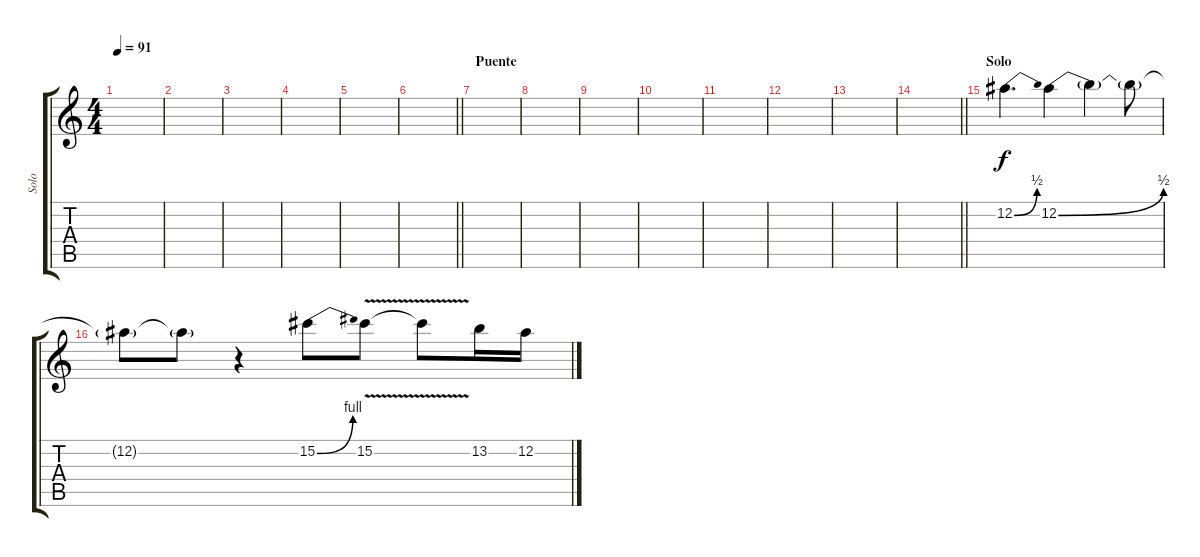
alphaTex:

\track ("Solo" "Solo") {instrument distortionguitar}
\staff {score tabs}
\tuning (Eb4 Bb3 Gb3 Db3 Ab2 Eb2) {hide}
\ts (4 4)
\tempo 91
\clef g2
\ks c
|
|
|
|
|
\barLineRight lightlight
|
\section ("" "Puente")
|
|
|
|
|
|
|
\barLineRight lightlight
|
\section ("" "Solo")
12.2{be (bend 0 0 60 2)}.4{d} 12.2{be (bend 0 0 60 2)}.4 12.2{t}.4 12.2{t}.8 |
12.2{t}.8 12.2{t}.8 r.4 15.2{be (bend 0 0 60 4)}.8 15.2{v}.8 15.2{t}.8 13.2.16 12.2.16
